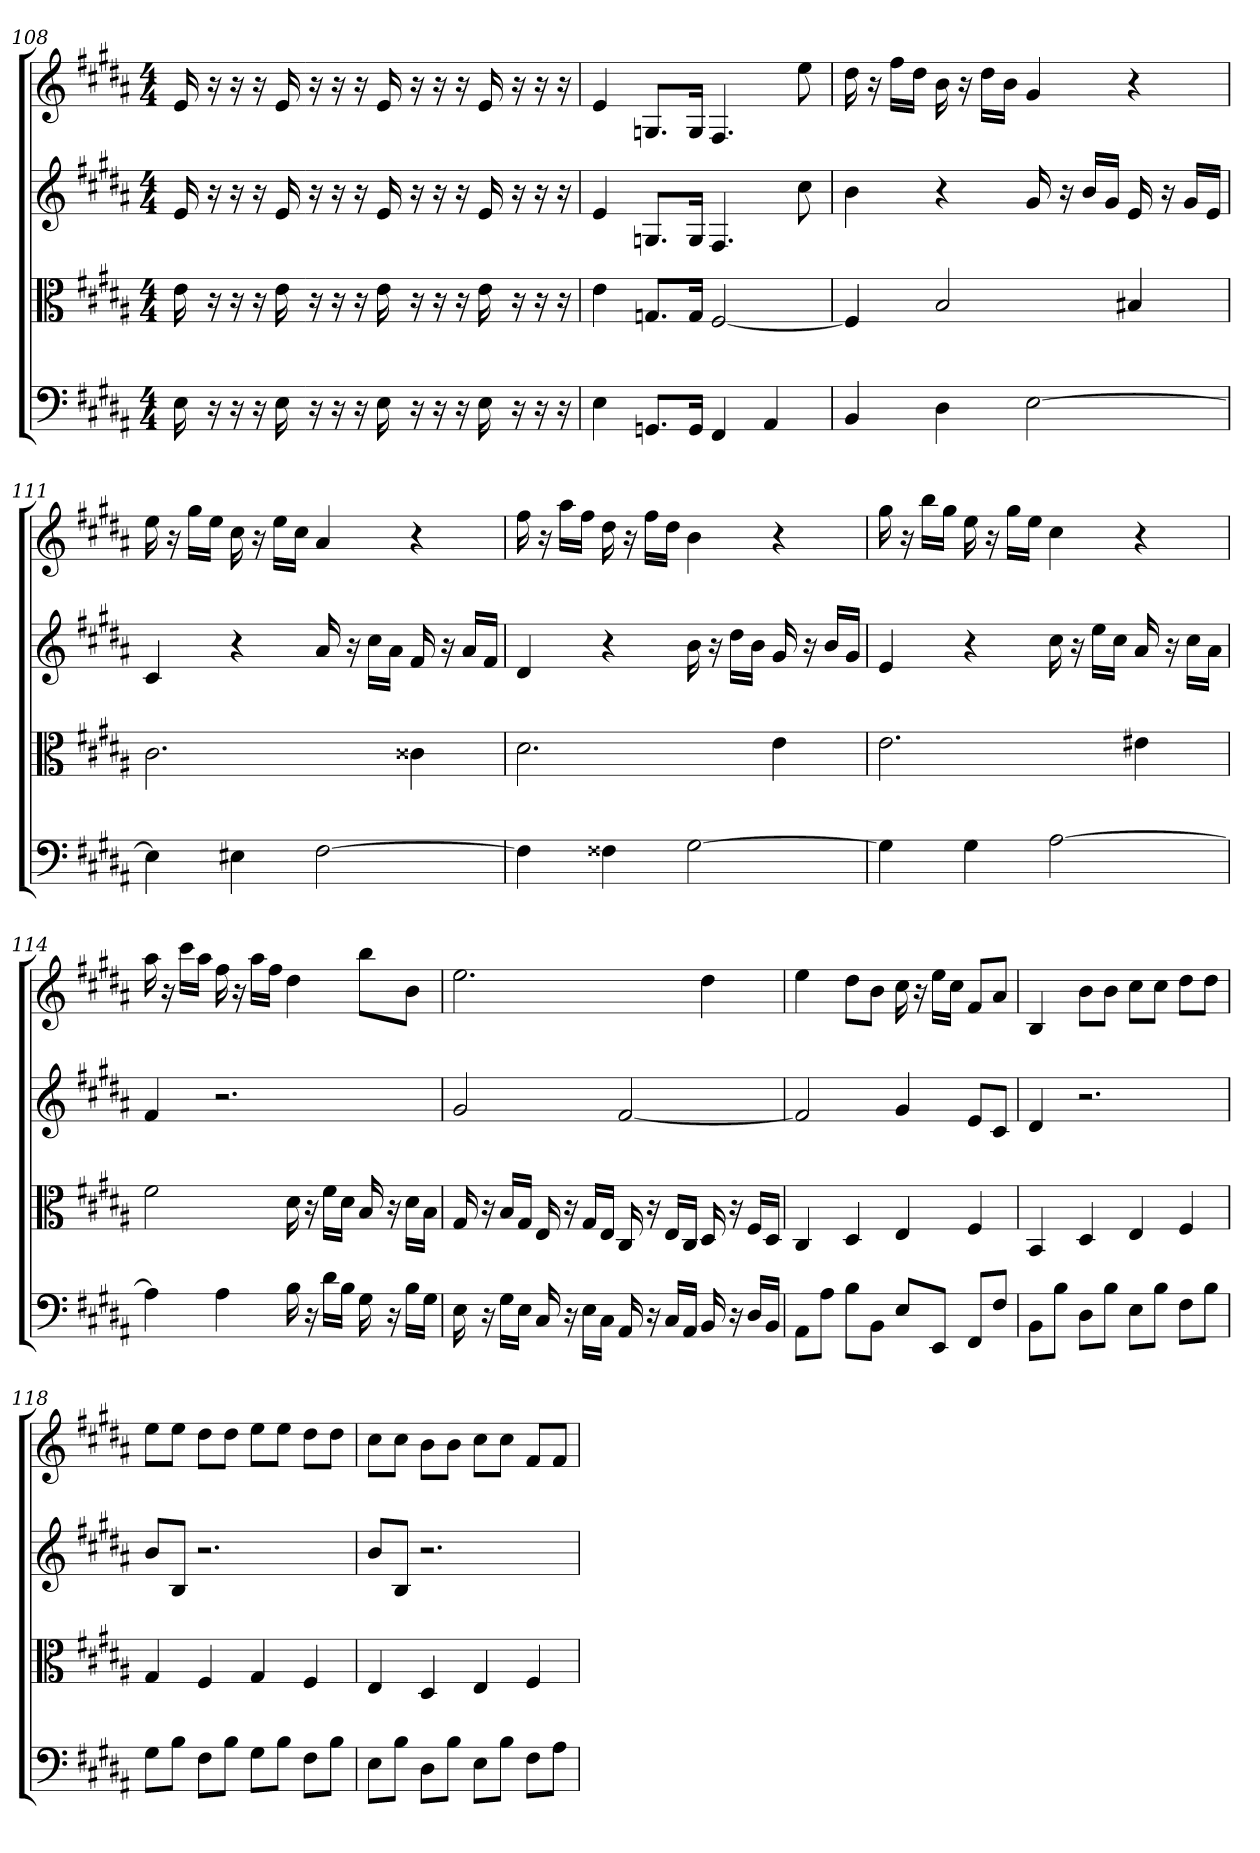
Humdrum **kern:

**kern	**kern	**kern	**kern
*part4	*part3	*part2	*part1
*staff4	*staff3	*staff2	*staff1
*clefF4	*clefC3	*clefG2	*clefG2
*k[f#c#g#d#a#]	*k[f#c#g#d#a#]	*k[f#c#g#d#a#]	*k[f#c#g#d#a#]
*B:	*B:	*B:	*B:
*M4/4	*M4/4	*M4/4	*M4/4
=108	=108	=108	=108
16E	16e	16e	16e
16r	16r	16r	16r
16r	16r	16r	16r
16r	16r	16r	16r
16E	16e	16e	16e
16r	16r	16r	16r
16r	16r	16r	16r
16r	16r	16r	16r
16E	16e	16e	16e
16r	16r	16r	16r
16r	16r	16r	16r
16r	16r	16r	16r
16E	16e	16e	16e
16r	16r	16r	16r
16r	16r	16r	16r
16r	16r	16r	16r
=109	=109	=109	=109
4E	4e	4e	4e
8.GGn/L	8.Gn/L	8.Gn/L	8.Gn/L
16GG/Jk	16G/Jk	16G/Jk	16G/Jk
4FF#	[2F#	4.F#	4.F#
4AA#	.	.	.
.	.	8cc#	8ee
=110	=110	=110	=110
4BB	4F#]	4b	16dd#
.	.	.	16r
.	.	.	16ff#\LL
.	.	.	16dd#\JJ
4D#	2B	4r	16b
.	.	.	16r
.	.	.	16dd#\LL
.	.	.	16b\JJ
[2E	.	16g#	4g#
.	.	16r	.
.	.	16b/LL	.
.	.	16g#/JJ	.
.	4B#X	16e	4r
.	.	16r	.
.	.	16g#/LL	.
.	.	16e/JJ	.
=111	=111	=111	=111
4E]	2.c#	4c#	16ee
.	.	.	16r
.	.	.	16gg#\LL
.	.	.	16ee\JJ
4E#X	.	4r	16cc#
.	.	.	16r
.	.	.	16ee\LL
.	.	.	16cc#\JJ
[2F#	.	16a#	4a#
.	.	16r	.
.	.	16cc#\LL	.
.	.	16a#\JJ	.
.	4c##X	16f#	4r
.	.	16r	.
.	.	16a#/LL	.
.	.	16f#/JJ	.
=112	=112	=112	=112
4F#]	2.d#	4d#	16ff#
.	.	.	16r
.	.	.	16aa#\LL
.	.	.	16ff#\JJ
4F##X	.	4r	16dd#
.	.	.	16r
.	.	.	16ff#\LL
.	.	.	16dd#\JJ
[2G#	.	16b	4b
.	.	16r	.
.	.	16dd#\LL	.
.	.	16b\JJ	.
.	4e	16g#	4r
.	.	16r	.
.	.	16b/LL	.
.	.	16g#/JJ	.
=113	=113	=113	=113
4G#]	2.e	4e	16gg#
.	.	.	16r
.	.	.	16bb\LL
.	.	.	16gg#\JJ
4G#	.	4r	16ee
.	.	.	16r
.	.	.	16gg#\LL
.	.	.	16ee\JJ
[2A#	.	16cc#	4cc#
.	.	16r	.
.	.	16ee\LL	.
.	.	16cc#\JJ	.
.	4e#X	16a#	4r
.	.	16r	.
.	.	16cc#\LL	.
.	.	16a#\JJ	.
=114	=114	=114	=114
4A#]	2f#	4f#	16aa#
.	.	.	16r
.	.	.	16ccc#\LL
.	.	.	16aa#\JJ
4A#	.	2.r	16ff#
.	.	.	16r
.	.	.	16aa#\LL
.	.	.	16ff#\JJ
16B	16d#	.	4dd#
16r	16r	.	.
16d#\LL	16f#\LL	.	.
16B\JJ	16d#\JJ	.	.
16G#	16B	.	8bb\L
16r	16r	.	.
16B\LL	16d#\LL	.	8b\J
16G#\JJ	16B\JJ	.	.
=115	=115	=115	=115
16E	16G#	2g#	2.ee
16r	16r	.	.
16G#\LL	16B/LL	.	.
16E\JJ	16G#/JJ	.	.
16C#	16E	.	.
16r	16r	.	.
16E\LL	16G#/LL	.	.
16C#\JJ	16E/JJ	.	.
16AA#	16C#	[2f#	.
16r	16r	.	.
16C#/LL	16E/LL	.	.
16AA#/JJ	16C#/JJ	.	.
16BB	16D#	.	4dd#
16r	16r	.	.
16D#/LL	16F#/LL	.	.
16BB/JJ	16D#/JJ	.	.
=116	=116	=116	=116
8AA#\L	4C#	2f#]	4ee
8A#\J	.	.	.
8B\L	4D#	.	8dd#\L
8BB\J	.	.	8b\J
8E/L	4E	4g#	16cc#
.	.	.	16r
8EE/J	.	.	16ee\LL
.	.	.	16cc#\JJ
8FF#/L	4F#	8e/L	8f#/L
8F#/J	.	8c#/J	8a#/J
=117	=117	=117	=117
8BB\L	4BB	4d#	4B
8B\J	.	.	.
8D#\L	4D#	2.r	8b\L
8B\J	.	.	8b\J
8E\L	4E	.	8cc#\L
8B\J	.	.	8cc#\J
8F#\L	4F#	.	8dd#\L
8B\J	.	.	8dd#\J
=118	=118	=118	=118
8G#\L	4G#	8b/L	8ee\L
8B\J	.	8B/J	8ee\J
8F#\L	4F#	2.r	8dd#\L
8B\J	.	.	8dd#\J
8G#\L	4G#	.	8ee\L
8B\J	.	.	8ee\J
8F#\L	4F#	.	8dd#\L
8B\J	.	.	8dd#\J
=119	=119	=119	=119
8E\L	4E	8b/L	8cc#\L
8B\J	.	8B/J	8cc#\J
8D#\L	4D#	2.r	8b\L
8B\J	.	.	8b\J
8E\L	4E	.	8cc#\L
8B\J	.	.	8cc#\J
8F#\L	4F#	.	8f#/L
8A#\J	.	.	8f#/J
=	=	=	=
*-	*-	*-	*-
